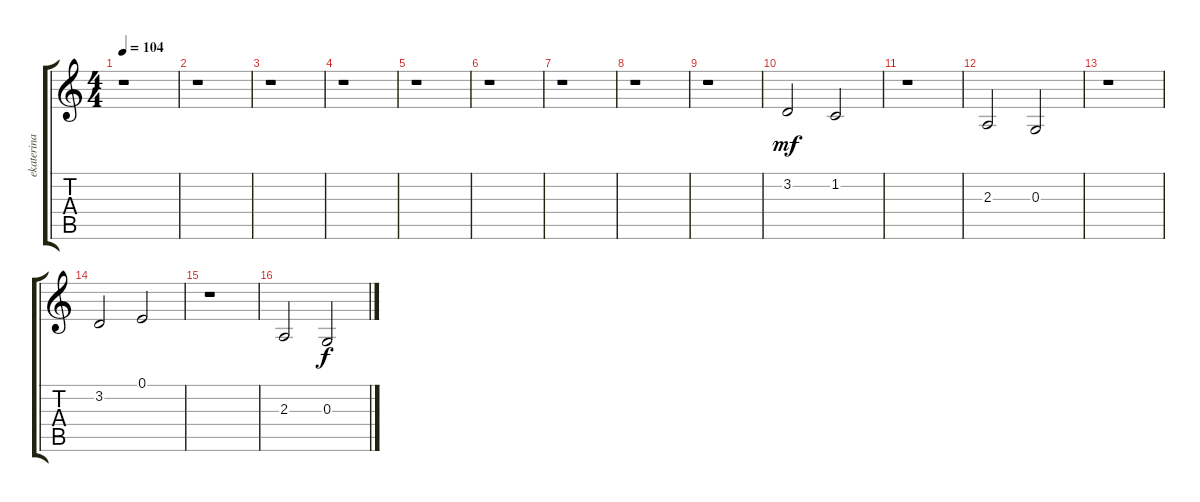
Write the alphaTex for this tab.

\track ("ekaterina kotelnikova" "ekaterina ") {instrument trombone}
\staff {score tabs}
\tuning (E4 B3 G3 D3 A2 E2) {hide}
\ts (4 4)
\tempo 104
\clef g2
\ks c
r.1{dy f} |
r.1 |
r.1 |
r.1 |
r.1 |
r.1 |
r.1 |
r.1 |
r.1 |
3.2.2{dy mf} 1.2.2 |
r.1 |
2.3.2 0.3.2 |
r.1 |
3.2.2 0.1.2 |
r.1 |
2.3.2 0.3.2{dy f}
